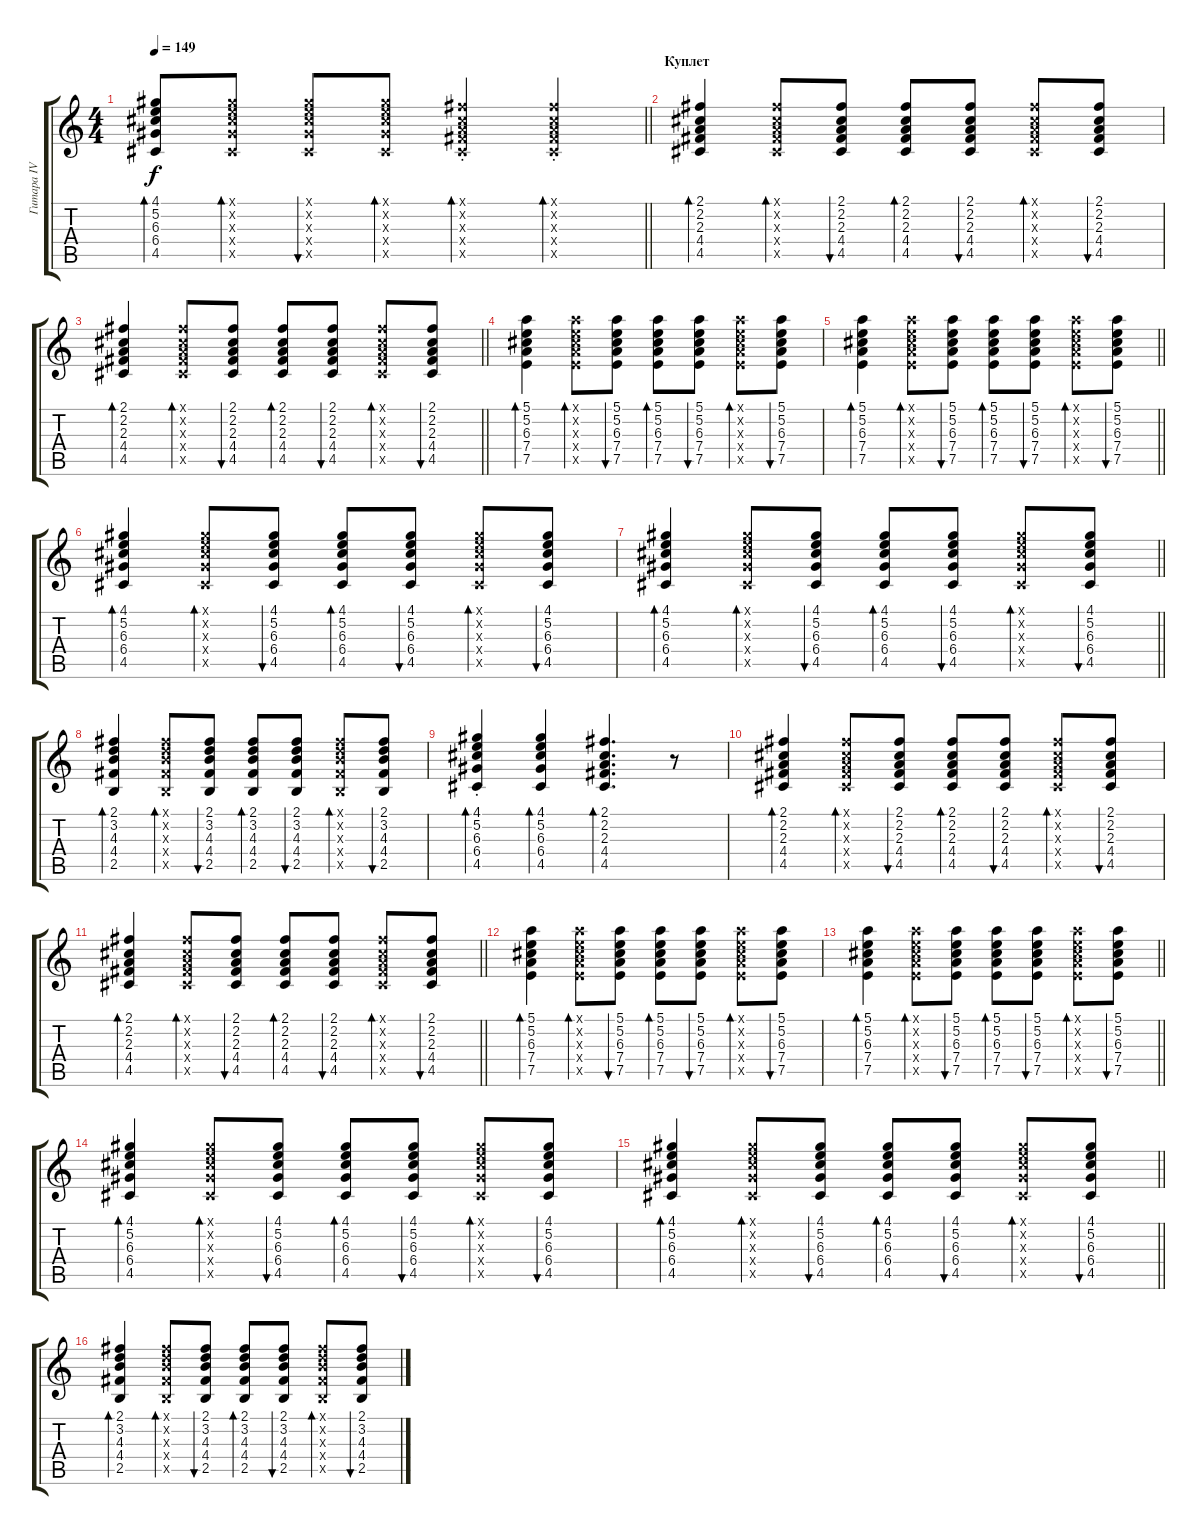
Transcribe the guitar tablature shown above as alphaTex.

\track ("Гитара IV" "Гитара IV") {instrument electricguitarclean}
\staff {score tabs}
\tuning (E4 B3 G3 D3 A2 E2) {hide}
\ts (4 4)
\tempo 149
\clef g2
\barLineRight lightlight
\ks c
(4.1 5.2 6.3 6.4 4.5).8{bd 60 dy f} (4.1{x} 5.2{x} 6.3{x} 6.4{x} 4.5{x}).8{bd 60} (4.1{x} 5.2{x} 6.3{x} 6.4{x} 4.5{x}).8{bu 60} (4.1{x} 5.2{x} 6.3{x} 6.4{x} 4.5{x}).8{bd 60} (2.1{st x} 2.2{st x} 2.3{st x} 4.4{st x} 4.5{st x}).4{bd 60} (2.1{st x} 2.2{st x} 2.3{st x} 4.4{st x} 4.5{st x}).4{bd 60} |
\section ("" "Куплет")
(2.1 2.2 2.3 4.4 4.5).4{bd 60} (2.1{x} 2.2{x} 2.3{x} 4.4{x} 4.5{x}).8{bd 60} (2.1 2.2 2.3 4.4 4.5).8{bu 60} (2.1 2.2 2.3 4.4 4.5).8{bd 60} (2.1 2.2 2.3 4.4 4.5).8{bu 60} (2.1{x} 2.2{x} 2.3{x} 4.4{x} 4.5{x}).8{bd 60} (2.1 2.2 2.3 4.4 4.5).8{bu 60} |
\barLineRight lightlight
(2.1 2.2 2.3 4.4 4.5).4{bd 60} (2.1{x} 2.2{x} 2.3{x} 4.4{x} 4.5{x}).8{bd 60} (2.1 2.2 2.3 4.4 4.5).8{bu 60} (2.1 2.2 2.3 4.4 4.5).8{bd 60} (2.1 2.2 2.3 4.4 4.5).8{bu 60} (2.1{x} 2.2{x} 2.3{x} 4.4{x} 4.5{x}).8{bd 60} (2.1 2.2 2.3 4.4 4.5).8{bu 60} |
(5.1 5.2 6.3 7.4 7.5).4{bd 60} (5.1{x} 5.2{x} 6.3{x} 7.4{x} 7.5{x}).8{bd 60} (5.1 5.2 6.3 7.4 7.5).8{bu 60} (5.1 5.2 6.3 7.4 7.5).8{bd 60} (5.1 5.2 6.3 7.4 7.5).8{bu 60} (5.1{x} 5.2{x} 6.3{x} 7.4{x} 7.5{x}).8{bd 60} (5.1 5.2 6.3 7.4 7.5).8{bu 60} |
\barLineRight lightlight
(5.1 5.2 6.3 7.4 7.5).4{bd 60} (5.1{x} 5.2{x} 6.3{x} 7.4{x} 7.5{x}).8{bd 60} (5.1 5.2 6.3 7.4 7.5).8{bu 60} (5.1 5.2 6.3 7.4 7.5).8{bd 60} (5.1 5.2 6.3 7.4 7.5).8{bu 60} (5.1{x} 5.2{x} 6.3{x} 7.4{x} 7.5{x}).8{bd 60} (5.1 5.2 6.3 7.4 7.5).8{bu 60} |
(4.1 5.2 6.3 6.4 4.5).4{bd 120} (4.1{x} 5.2{x} 6.3{x} 6.4{x} 4.5{x}).8{bd 60} (4.1 5.2 6.3 6.4 4.5).8{bu 60} (4.1 5.2 6.3 6.4 4.5).8{bd 60} (4.1 5.2 6.3 6.4 4.5).8{bu 60} (4.1{x} 5.2{x} 6.3{x} 6.4{x} 4.5{x}).8{bd 60} (4.1 5.2 6.3 6.4 4.5).8{bu 60} |
\barLineRight lightlight
(4.1 5.2 6.3 6.4 4.5).4{bd 60} (4.1{x} 5.2{x} 6.3{x} 6.4{x} 4.5{x}).8{bd 60} (4.1 5.2 6.3 6.4 4.5).8{bu 60} (4.1 5.2 6.3 6.4 4.5).8{bd 60} (4.1 5.2 6.3 6.4 4.5).8{bu 60} (4.1{x} 5.2{x} 6.3{x} 6.4{x} 4.5{x}).8{bd 60} (4.1 5.2 6.3 6.4 4.5).8{bu 60} |
(2.1 3.2 4.3 4.4 2.5).4{bd 60} (2.1{x} 3.2{x} 4.3{x} 4.4{x} 2.5{x}).8{bd 60} (2.1 3.2 4.3 4.4 2.5).8{bu 60} (2.1 3.2 4.3 4.4 2.5).8{bd 60} (2.1 3.2 4.3 4.4 2.5).8{bu 60} (2.1{x} 3.2{x} 4.3{x} 4.4{x} 2.5{x}).8{bd 60} (2.1 3.2 4.3 4.4 2.5).8{bu 60} |
(4.1{st} 5.2{st} 6.3{st} 6.4{st} 4.5{st}).4{bd 60} (4.1 5.2 6.3 6.4 4.5).4{bd 60} (2.1 2.2 2.3 4.4 4.5).4{d bd 60} r.8 |
(2.1 2.2 2.3 4.4 4.5).4{bd 60} (2.1{x} 2.2{x} 2.3{x} 4.4{x} 4.5{x}).8{bd 60} (2.1 2.2 2.3 4.4 4.5).8{bu 60} (2.1 2.2 2.3 4.4 4.5).8{bd 60} (2.1 2.2 2.3 4.4 4.5).8{bu 60} (2.1{x} 2.2{x} 2.3{x} 4.4{x} 4.5{x}).8{bd 60} (2.1 2.2 2.3 4.4 4.5).8{bu 60} |
\barLineRight lightlight
(2.1 2.2 2.3 4.4 4.5).4{bd 60} (2.1{x} 2.2{x} 2.3{x} 4.4{x} 4.5{x}).8{bd 60} (2.1 2.2 2.3 4.4 4.5).8{bu 60} (2.1 2.2 2.3 4.4 4.5).8{bd 60} (2.1 2.2 2.3 4.4 4.5).8{bu 60} (2.1{x} 2.2{x} 2.3{x} 4.4{x} 4.5{x}).8{bd 60} (2.1 2.2 2.3 4.4 4.5).8{bu 60} |
(5.1 5.2 6.3 7.4 7.5).4{bd 60} (5.1{x} 5.2{x} 6.3{x} 7.4{x} 7.5{x}).8{bd 60} (5.1 5.2 6.3 7.4 7.5).8{bu 60} (5.1 5.2 6.3 7.4 7.5).8{bd 60} (5.1 5.2 6.3 7.4 7.5).8{bu 60} (5.1{x} 5.2{x} 6.3{x} 7.4{x} 7.5{x}).8{bd 60} (5.1 5.2 6.3 7.4 7.5).8{bu 60} |
\barLineRight lightlight
(5.1 5.2 6.3 7.4 7.5).4{bd 60} (5.1{x} 5.2{x} 6.3{x} 7.4{x} 7.5{x}).8{bd 60} (5.1 5.2 6.3 7.4 7.5).8{bu 60} (5.1 5.2 6.3 7.4 7.5).8{bd 60} (5.1 5.2 6.3 7.4 7.5).8{bu 60} (5.1{x} 5.2{x} 6.3{x} 7.4{x} 7.5{x}).8{bd 60} (5.1 5.2 6.3 7.4 7.5).8{bu 60} |
(4.1 5.2 6.3 6.4 4.5).4{bd 60} (4.1{x} 5.2{x} 6.3{x} 6.4{x} 4.5{x}).8{bd 60} (4.1 5.2 6.3 6.4 4.5).8{bu 60} (4.1 5.2 6.3 6.4 4.5).8{bd 60} (4.1 5.2 6.3 6.4 4.5).8{bu 60} (4.1{x} 5.2{x} 6.3{x} 6.4{x} 4.5{x}).8{bd 60} (4.1 5.2 6.3 6.4 4.5).8{bu 60} |
\barLineRight lightlight
(4.1 5.2 6.3 6.4 4.5).4{bd 60} (4.1{x} 5.2{x} 6.3{x} 6.4{x} 4.5{x}).8{bd 60} (4.1 5.2 6.3 6.4 4.5).8{bu 60} (4.1 5.2 6.3 6.4 4.5).8{bd 60} (4.1 5.2 6.3 6.4 4.5).8{bu 60} (4.1{x} 5.2{x} 6.3{x} 6.4{x} 4.5{x}).8{bd 60} (4.1 5.2 6.3 6.4 4.5).8{bu 60} |
(2.1 3.2 4.3 4.4 2.5).4{bd 60} (2.1{x} 3.2{x} 4.3{x} 4.4{x} 2.5{x}).8{bd 60} (2.1 3.2 4.3 4.4 2.5).8{bu 60} (2.1 3.2 4.3 4.4 2.5).8{bd 60} (2.1 3.2 4.3 4.4 2.5).8{bu 60} (2.1{x} 3.2{x} 4.3{x} 4.4{x} 2.5{x}).8{bd 60} (2.1 3.2 4.3 4.4 2.5).8{bu 60}
